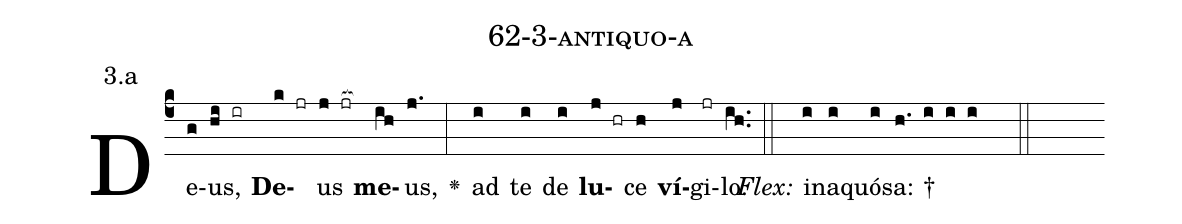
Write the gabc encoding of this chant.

name: 62-3-antiquo-a;
annotation: 3.a;
%%
(c4)De(g)us,(hi ir) <b>De</b>(k jr)us(j jr[ocb:1{]) <b>me</b>(ih[ocb:0}])us,(j.) <v>\greheightstar</v>(:) ad(i) te(i) de(i) <b>lu</b>(j hr)ce(h) <b>ví</b>(j)gi(jr)lo.(ih..) (::)
<i>Flex:</i>()  in(i)a(i)quó(i)sa: †(h. i i i  ::)

%E(i) u(i) o(j) u(h) a(j) e.(ih..) (::)
